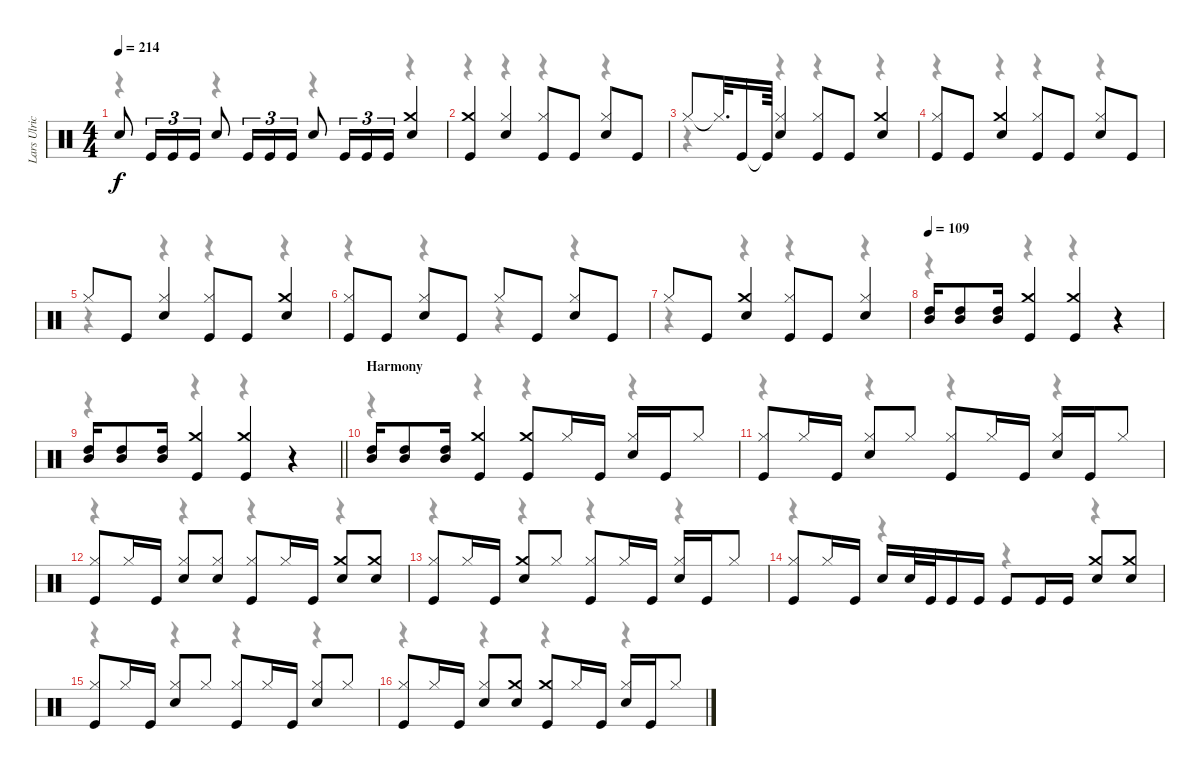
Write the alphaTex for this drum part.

\track ("Lars Ulrich" "Lars Ulric") {instrument percussion}
\staff {score}
\articulation defaults
\voice
\ts (4 4)
\tempo 214
\clef neutral
\ks c "Snare (hit) 2".8{dy f} "Kick (hit)".16{tu (3 2)} "Kick (hit)".16{tu (3 2)} "Kick (hit)".16{tu (3 2)} "Snare (hit) 2".8 "Kick (hit)".16{tu (3 2)} "Kick (hit)".16{tu (3 2)} "Kick (hit)".16{tu (3 2)} "Snare (hit) 2".8 "Kick (hit)".16{tu (3 2)} "Kick (hit)".16{tu (3 2)} "Kick (hit)".16{tu (3 2)}
("Crash medium (hit)" "Snare (hit) 2").4 |
("Kick (hit)" "Crash medium (hit)").4 ("Snare (hit) 2" "Hi-Hat (closed)").4 ("Kick (hit)" "Hi-Hat (closed)").8 "Kick (hit)".8 ("Snare (hit) 2" "Hi-Hat (closed)").8 "Kick (hit)".8 |
"Hi-Hat (closed)".8 "Hi-Hat (closed)"{t}.32{d} "Kick (hit)".16 "Kick (hit)"{t}.64 ("Snare (hit) 2" "Hi-Hat (closed)").4 ("Kick (hit)" "Hi-Hat (closed)").8 "Kick (hit)".8 ("Crash medium (hit)" "Snare (hit) 2").4 |
("Hi-Hat (closed)" "Kick (hit)").8 "Kick (hit)".8 ("Snare (hit) 2" "Crash medium (hit)").4 ("Hi-Hat (closed)" "Kick (hit)").8 "Kick (hit)".8 ("Snare (hit) 2" "Hi-Hat (closed)").8 "Kick (hit)".8 |
"Hi-Hat (closed)".8 "Kick (hit)".8 ("Snare (hit) 2" "Hi-Hat (closed)").4 ("Hi-Hat (closed)" "Kick (hit)").8 "Kick (hit)".8 ("Crash medium (hit)" "Snare (hit) 2").4 |
("Hi-Hat (closed)" "Kick (hit)").8 "Kick (hit)".8 ("Snare (hit) 2" "Hi-Hat (closed)").8 "Kick (hit)".8 "Hi-Hat (closed)".8 "Kick (hit)".8 ("Snare (hit) 2" "Hi-Hat (closed)").8 "Kick (hit)".8 |
"Hi-Hat (closed)".8 "Kick (hit)".8 ("Crash medium (hit)" "Snare (hit) 2").4 ("Hi-Hat (closed)" "Kick (hit)").8 "Kick (hit)".8 ("Snare (hit) 2" "Hi-Hat (closed)").4 |
\tempo 109
("High Tom (hit)" "Mid Tom (hit)").16 ("Mid Tom (hit)" "High Tom (hit)").8 ("High Tom (hit)" "Mid Tom (hit)").16 ("Crash medium (hit)" "Kick (hit)").4 ("Crash medium (hit)" "Kick (hit)").4 r.4 |
\barLineRight lightlight
("High Tom (hit)" "Mid Tom (hit)").16 ("Mid Tom (hit)" "High Tom (hit)").8 ("High Tom (hit)" "Mid Tom (hit)").16 ("Crash medium (hit)" "Kick (hit)").4 ("Crash medium (hit)" "Kick (hit)").4 r.4 |
\section ("" "Harmony")
("Mid Tom (hit)" "High Tom (hit)").16 ("Mid Tom (hit)" "High Tom (hit)").8 ("Mid Tom (hit)" "High Tom (hit)").16 ("Kick (hit)" "Crash medium (hit)").4 ("Crash medium (hit)" "Kick (hit)").8 "Hi-Hat (closed)".16 "Kick (hit)".16 ("Snare (hit) 2" "Hi-Hat (closed)").16 "Kick (hit)".16 "Hi-Hat (closed)".8 |
("Kick (hit)" "Hi-Hat (closed)").8 "Hi-Hat (closed)".16 "Kick (hit)".16 ("Snare (hit) 2" "Hi-Hat (closed)").8 "Hi-Hat (closed)".8 ("Kick (hit)" "Hi-Hat (closed)").8 "Hi-Hat (closed)".16 "Kick (hit)".16 ("Snare (hit) 2" "Hi-Hat (closed)").16 "Kick (hit)".16 "Hi-Hat (closed)".8 |
("Hi-Hat (closed)" "Kick (hit)").8 "Hi-Hat (closed)".16 "Kick (hit)".16 ("Snare (hit) 2" "Hi-Hat (closed)").8 ("Snare (hit) 2" "Hi-Hat (closed)").8 ("Hi-Hat (closed)" "Kick (hit)").8 "Hi-Hat (closed)".16 "Kick (hit)".16 ("Snare (hit) 2" "Crash medium (hit)").8 ("Snare (hit) 2" "Crash medium (hit)").8 |
("Kick (hit)" "Hi-Hat (closed)").8 "Hi-Hat (closed)".16 "Kick (hit)".16 ("Crash medium (hit)" "Snare (hit) 2").8 "Hi-Hat (closed)".8 ("Kick (hit)" "Hi-Hat (closed)").8 "Hi-Hat (closed)".16 "Kick (hit)".16 ("Snare (hit) 2" "Hi-Hat (closed)").16 "Kick (hit)".16 "Hi-Hat (closed)".8 |
("Kick (hit)" "Hi-Hat (closed)").8 "Hi-Hat (closed)".16 "Kick (hit)".16 "Snare (hit) 2".16 "Snare (hit) 2".32 "Kick (hit)".32 "Kick (hit)".16 "Kick (hit)".16 "Kick (hit)".8 "Kick (hit)".16 "Kick (hit)".16 ("Crash medium (hit)" "Snare (hit) 2").8 ("Crash medium (hit)" "Snare (hit) 2").8 |
("Kick (hit)" "Hi-Hat (closed)").8 "Hi-Hat (closed)".16 "Kick (hit)".16 ("Snare (hit) 2" "Hi-Hat (closed)").8 "Hi-Hat (closed)".8 ("Kick (hit)" "Hi-Hat (closed)").8 "Hi-Hat (closed)".16 "Kick (hit)".16 ("Snare (hit) 2" "Hi-Hat (closed)").8 "Hi-Hat (closed)".8 |
("Hi-Hat (closed)" "Kick (hit)").8 "Hi-Hat (closed)".16 "Kick (hit)".16 ("Snare (hit) 2" "Hi-Hat (closed)").8 ("Crash medium (hit)" "Snare (hit) 2").8 ("Crash medium (hit)" "Kick (hit)").8 "Hi-Hat (closed)".16 "Kick (hit)".16 ("Hi-Hat (closed)" "Snare (hit) 2").16 "Kick (hit)".16 "Hi-Hat (closed)".8
\voice
\clef neutral
\ottava regular
\simile none
\ks c
r.4{dy f} r.4 r.4 r.4 |
r.4 r.4 r.4 r.4 |
r.4 r.4 r.4 r.4 |
r.4 r.4 r.4 r.4 |
r.4 r.4 r.4 r.4 |
r.4 r.4 r.4 r.4 |
r.4 r.4 r.4 r.4 |
r.4 r.4 r.4 r.4 |
\barLineRight lightlight
r.4 r.4 r.4 r.4 |
r.4 r.4 r.4 r.4 |
r.4 r.4 r.4 r.4 |
r.4 r.4 r.4 r.4 |
r.4 r.4 r.4 r.4 |
r.4 r.4 r.4 r.4 |
r.4 r.4 r.4 r.4 |
r.4 r.4 r.4 r.4
